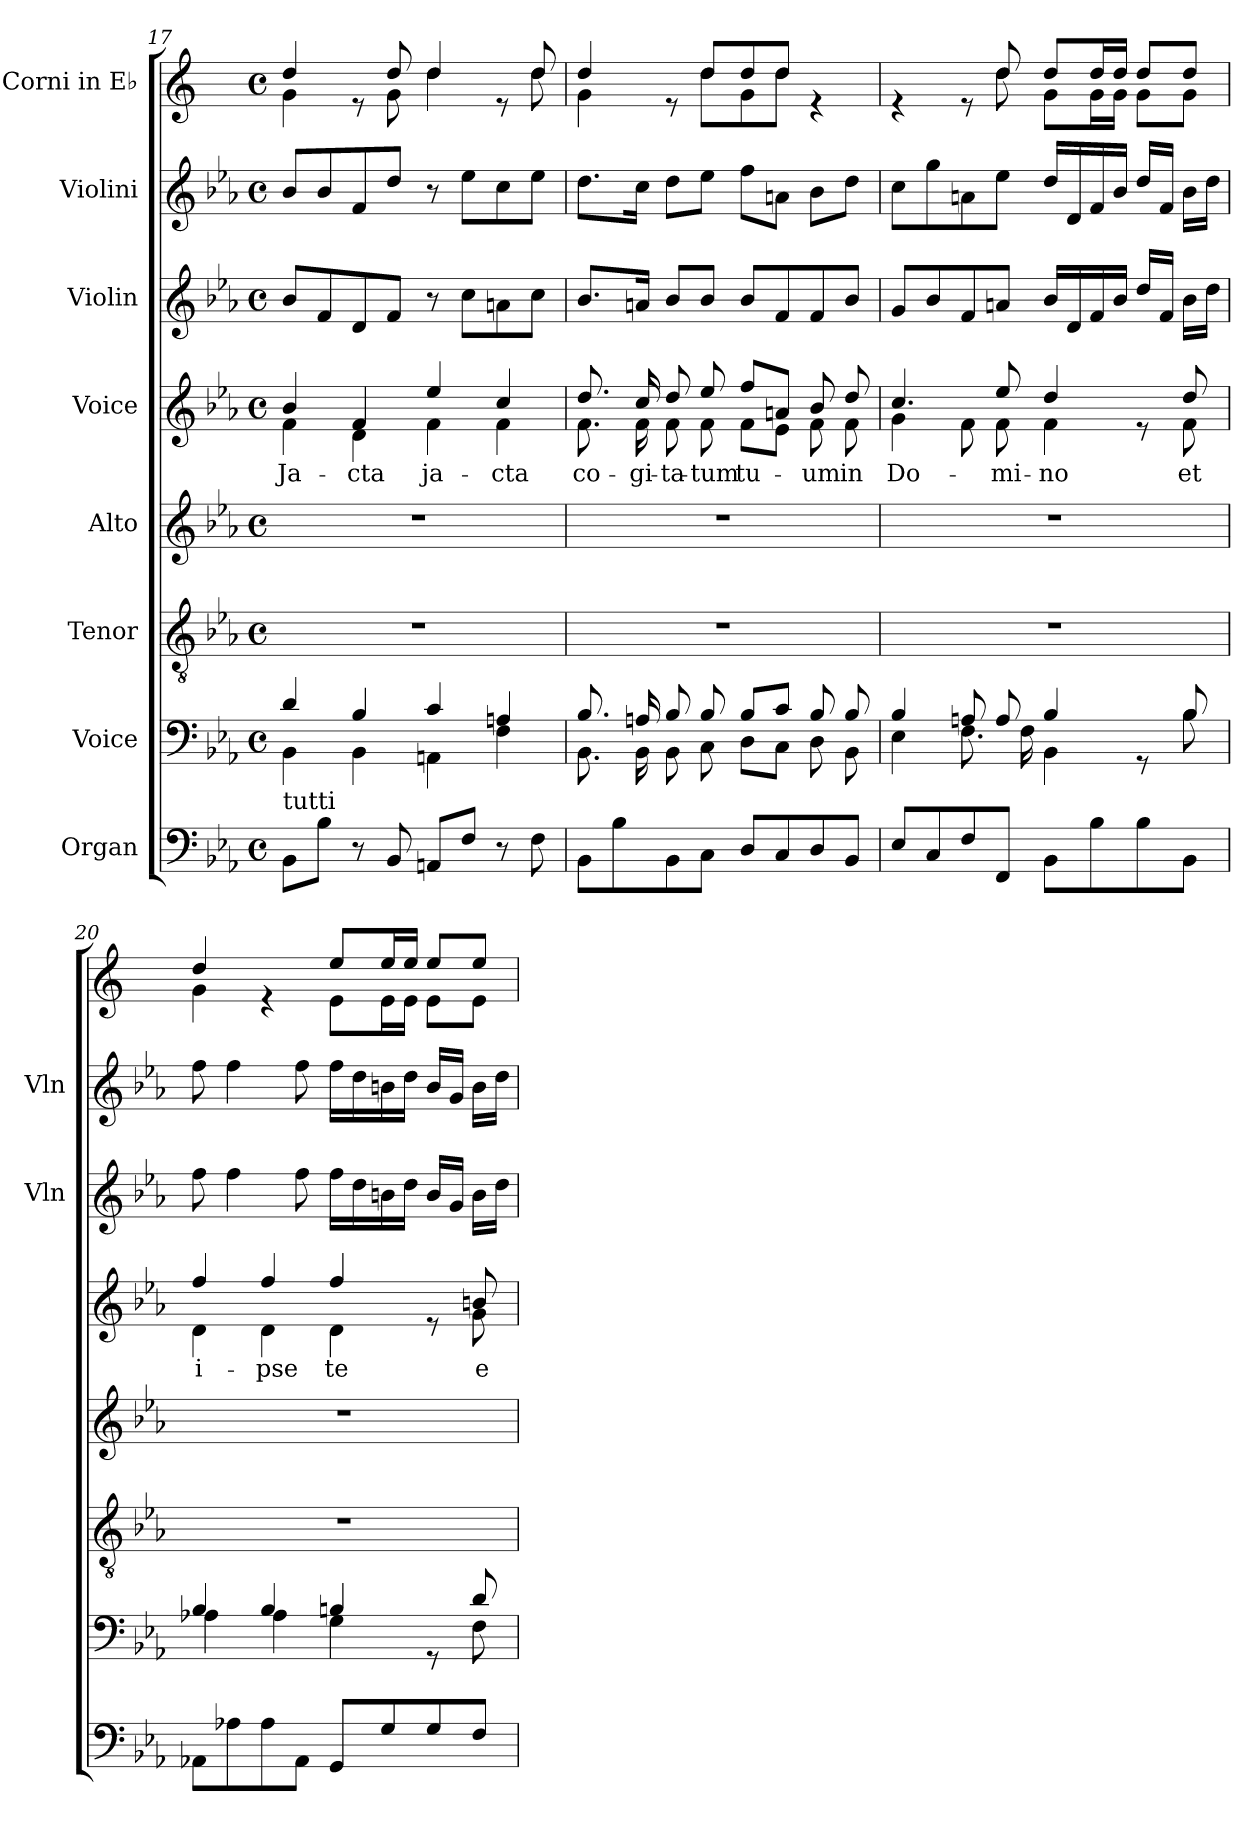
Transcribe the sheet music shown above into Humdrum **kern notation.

**kern	**kern	**kern	**kern	**kern	**text	**kern	**kern	**kern
*part8	*part7	*part6	*part5	*part4	*part4	*part3	*part2	*part1
*staff8	*staff7	*staff6	*staff5	*staff4	*staff4	*staff3	*staff2	*staff1
*I"Organ	*I"Voice	*I"Tenor	*I"Alto	*I"Voice	*	*I"Violin	*I"Violini	*I"Corni in E♭
*	*	*	*	*	*	*I'Vln	*I'Vln	*
!!LO:LB:g=z
*clefF4	*clefF4	*clefGv2	*clefG2	*clefG2	*	*clefG2	*clefG2	*clefG2
*	*	*	*	*	*	*	*	*ITrd5c9
*k[b-e-a-]	*k[b-e-a-]	*k[b-e-a-]	*k[b-e-a-]	*k[b-e-a-]	*	*k[b-e-a-]	*k[b-e-a-]	*k[b-e-a-]
*M4/4	*M4/4	*M4/4	*M4/4	*M4/4	*	*M4/4	*M4/4	*M4/4
*met(c)	*met(c)	*met(c)	*met(c)	*met(c)	*	*met(c)	*met(c)	*met(c)
=17	=17	=17	=17	=17	=17	=17	=17	=17
*	*^	*	*	*	*	*	*	*
!LO:TX:a:t=tutti	!	!	!	!	!	!	!	!	!
!	!	!	!	!	!	!LO:LY:b	!	!	!
*	*	*	*	*	*^	*	*	*	*^
8BB-\L	4d/	4BB-\	1r	1r	4b-/	4f\	Ja-	8b-/L	8b-/L	4f/	4B-\
8B-\J	.	.	.	.	.	.	.	8f/	8b-/	.	.
!	!	!	!	!	!	!	!LO:LY:b	!	!	!	!
8r	4B-/	4BB-\	.	.	4f/	4d\	-cta	8d/	8f/	8re	8ryy
8BB-/	.	.	.	.	.	.	.	8f/J	8dd/J	8f/	8B-\
!	!	!	!	!	!	!	!LO:LY:b	!	!	!	!
8AAn/L	4c/	4AAn\	.	.	4ee-/	4f\	ja-	8r	8r	4f/	4f\
8F/J	.	.	.	.	.	.	.	8cc\L	8ee-\L	.	.
!	!	!	!	!	!	!	!LO:LY:b	!	!	!	!
8r	4An/	4F\	.	.	4cc/	4f\	-cta	8an\	8cc\	8re	8ryy
8F\	.	.	.	.	.	.	.	8cc\J	8ee-\J	8f/	8f\
=18	=18	=18	=18	=18	=18	=18	=18	=18	=18	=18	=18
!	!	!	!	!	!	!	!LO:LY:b	!	!	!	!
8BB-\L	8.B-/	8.BB-\	1r	1r	8.dd/	8.f\	co-	8.b-/L	8.dd\L	4f/	4B-\
8B-\	.	.	.	.	.	.	.	.	.	.	.
!	!	!	!	!	!	!	!LO:LY:b	!	!	!	!
.	16An/	16BB-\	.	.	16cc/	16f\	-gi-	16an/Jk	16cc\Jk	.	.
!	!	!	!	!	!	!	!LO:LY:b	!	!	!	!
8BB-\	8B-/	8BB-\	.	.	8dd/	8f\	-ta-	8b-/L	8dd\L	8re	8ryy
!	!	!	!	!	!	!	!LO:LY:b	!	!	!	!
8C\J	8B-/	8C\	.	.	8ee-/	8f\	-tum	8b-/J	8ee-\J	8f/L	8f\L
!	!	!	!	!	!	!	!LO:LY:b	!	!	!	!
8D/L	8B-/L	8D\L	.	.	8ff/L	8f\L	tu-	8b-/L	8ff\L	8f/	8B-\
8C/	8c/J	8C\J	.	.	8an/J	8e-\J	.	8f/	8an\J	8f/J	8f\J
!	!	!	!	!	!	!	!LO:LY:b	!	!	!	!
8D/	8B-/	8D\	.	.	8b-/	8f\	-um	8f/	8b-\L	4re	4ryy
!	!	!	!	!	!	!	!LO:LY:b	!	!	!	!
8BB-/J	8B-/	8BB-\	.	.	8dd/	8f\	in	8b-/J	8dd\J	.	.
=19	=19	=19	=19	=19	=19	=19	=19	=19	=19	=19	=19
!	!	!	!	!	!	!	!LO:LY:b	!	!	!	!
8E-/L	4B-/	4E-\	1r	1r	4.cc/	4g\	Do-	8g/L	8cc\L	4re	4.ryy
8C/	.	.	.	.	.	.	.	8b-/	8gg\	.	.
8F/	8An/	8.F\	.	.	.	8f\	.	8f/	8an\	8re	.
!	!	!	!	!	!	!	!LO:LY:b	!	!	!	!
8FF/J	8A/	.	.	.	8ee-/	8f\	-mi-	8an/J	8ee-\J	8f/	8f\
.	.	16F\	.	.	.	.	.	.	.	.	.
!	!	!	!	!	!	!	!LO:LY:b	!	!	!	!
8BB-\L	4B-/	4BB-\	.	.	4dd/	4f\	-no	16b-/LL	16dd/LL	8f/L	8B-\L
.	.	.	.	.	.	.	.	16d/	16d/	.	.
8B-\	.	.	.	.	.	.	.	16f/	16f/	16f/L	16B-\L
.	.	.	.	.	.	.	.	16b-/JJ	16b-/JJ	16f/JJ	16B-\JJ
8B-\	8rGG	8ryy	.	.	8re	8ryy	.	16dd/LL	16dd/LL	8f/L	8B-\L
.	.	.	.	.	.	.	.	16f/JJ	16f/JJ	.	.
!	!	!	!	!	!	!	!LO:LY:b	!	!	!	!
8BB-\J	8B-/	8B-\	.	.	8dd/	8f\	et	16b-\LL	16b-\LL	8f/J	8B-\J
.	.	.	.	.	.	.	.	16dd\JJ	16dd\JJ	.	.
=20	=20	=20	=20	=20	=20	=20	=20	=20	=20	=20	=20
!	!	!	!	!	!	!	!LO:LY:b	!	!	!	!
8AA-X\L	4B-/	4A-X\	1r	1r	4ff/	4d\	i-	8ff\	8ff\	4f/	4B-\
8A-X\	.	.	.	.	.	.	.	4ff\	4ff\	.	.
!	!	!	!	!	!	!	!LO:LY:b	!	!	!	!
8A-\	4B-/	4A-\	.	.	4ff/	4d\	-pse	.	.	4re	4ryy
8AA-\J	.	.	.	.	.	.	.	8ff\	8ff\	.	.
!	!	!	!	!	!	!	!LO:LY:b	!	!	!	!
8GG/L	4Bn/	4G\	.	.	4ff/	4d\	te	16ff\LL	16ff\LL	8g/L	8G\L
.	.	.	.	.	.	.	.	16dd\	16dd\	.	.
8G/	.	.	.	.	.	.	.	16bn\	16bn\	16g/L	16G\L
.	.	.	.	.	.	.	.	16dd\JJ	16dd\JJ	16g/JJ	16G\JJ
8G/	8rGG	8ryy	.	.	8re	8ryy	.	16b/LL	16b/LL	8g/L	8G\L
.	.	.	.	.	.	.	.	16g/JJ	16g/JJ	.	.
!	!	!	!	!	!	!	!LO:LY:b	!	!	!	!
8F/J	8d/	8F\	.	.	8bn/	8g\	e-	16b\LL	16b\LL	8g/J	8G\J
.	.	.	.	.	.	.	.	16dd\JJ	16dd\JJ	.	.
*	*v	*v	*	*	*v	*v	*	*	*	*v	*v
=	=	=	=	=	=	=	=	=
*-	*-	*-	*-	*-	*-	*-	*-	*-
